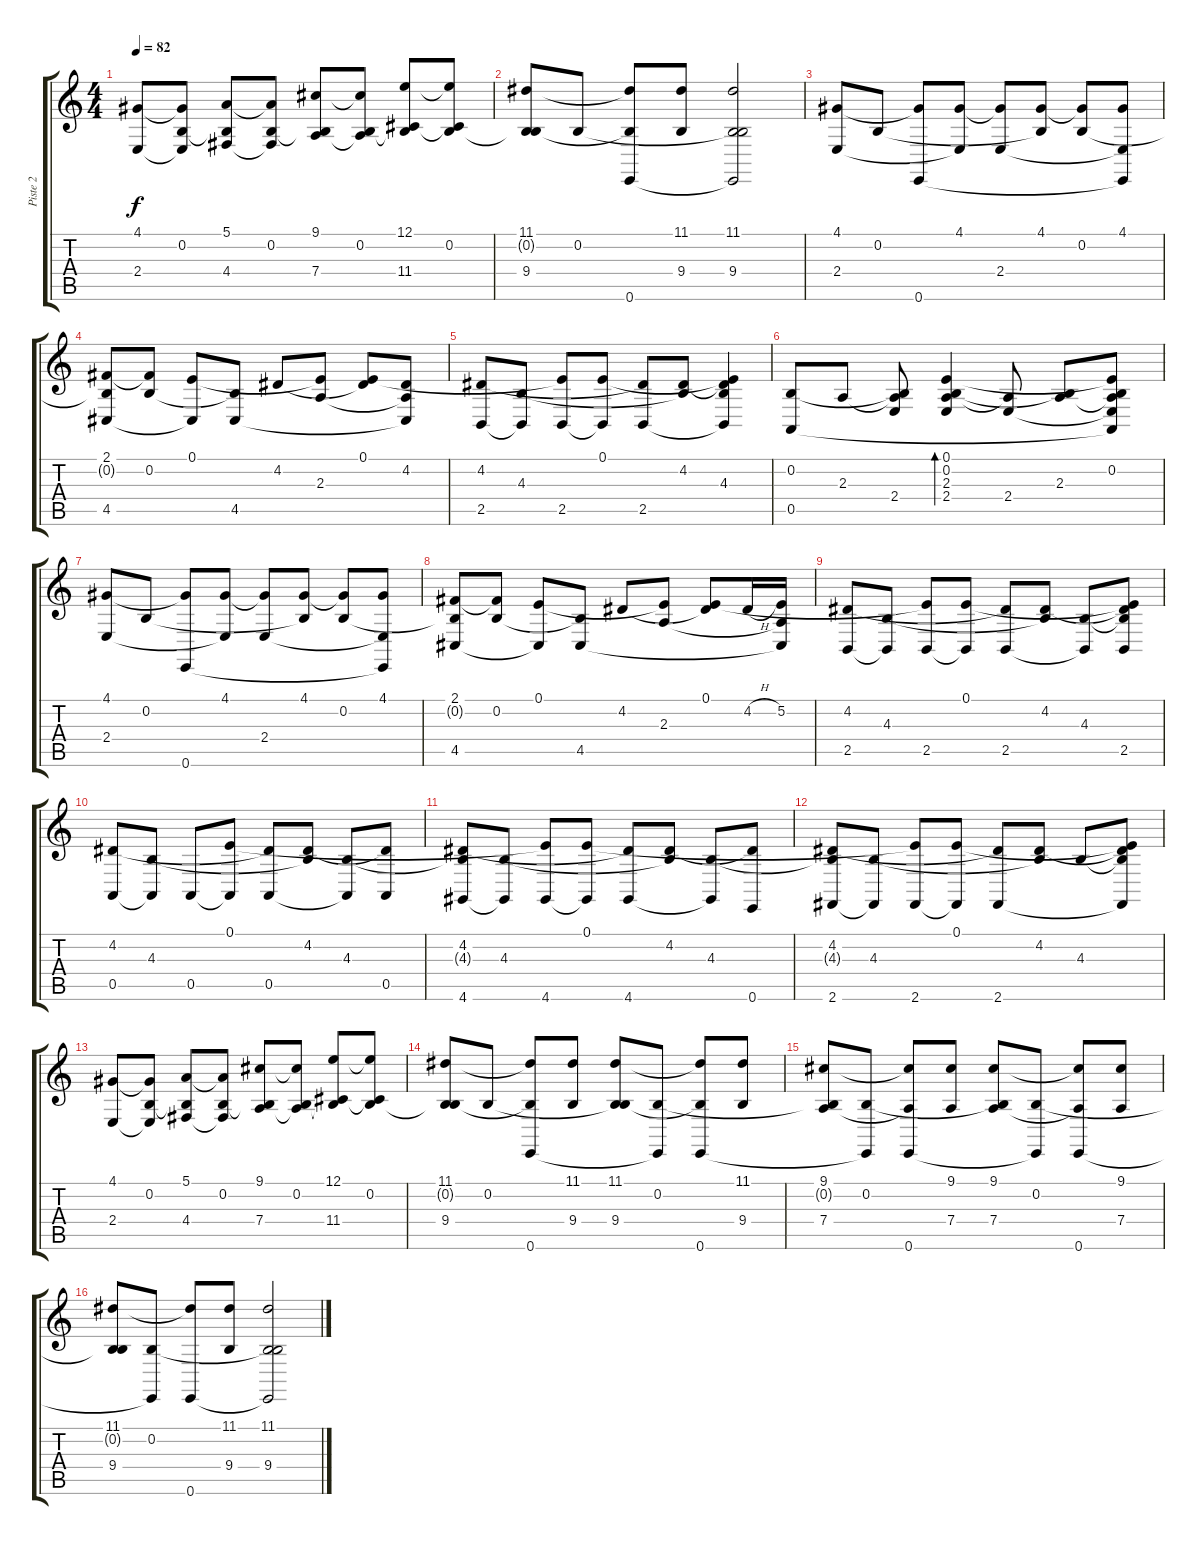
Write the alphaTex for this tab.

\track ("Piste 2" "Piste 2") {instrument synthvoice}
\staff {score tabs}
\tuning (E4 B3 G3 D3 A2 E2) {hide}
\ts (4 4)
\tempo 82
\clef g2
\ks c
(4.1 2.4).8{dy f} (4.1{t} 0.2 2.4{t}).8 (5.1 0.2{t} 4.4).8 (5.1{t} 0.2 4.4{t}).8 (9.1 0.2{t} 7.4).8 (9.1{t} 0.2 7.4{t}).8 (12.1 0.2{t} 11.4).8 (12.1{t} 0.2 11.4{t}).8 |
(11.1 0.2{t} 9.4).8 0.2.8 (11.1{t} 9.4{t} 0.6).8 (11.1 9.4).8 (11.1 0.2{t} 9.4 0.6{t}).2 |
(4.1 2.4).8 0.2.8 (4.1{t} 0.6).8 (4.1 2.4{t}).8 (4.1{t} 2.4).8 (4.1 0.2{t}).8 (4.1{t} 0.2).8 (4.1 2.4{t} 0.6{t}).8 |
(2.1 0.2{t} 4.5).8 (2.1{t} 0.2).8 (0.1 4.5{t}).8 (0.2{t} 4.5).8 4.2.8 (0.1{t} 2.3).8 (0.1 4.2{t}).8 (4.2 2.3{t} 4.5{t}).8 |
(4.2 2.5).8 (4.3 2.5{t}).8 (0.1{t} 2.5).8 (0.1 2.5{t}).8 (4.2{t} 2.5).8 (4.2 4.3{t}).8 (0.1{t} 4.2{t} 4.3 2.5{t}).4 |
(0.2 0.5).8 2.3.8 (0.2{t} 2.3{t} 2.4).8 (0.1 0.2 2.3 2.4).4{bd 120} (2.3{t} 2.4).8 (0.2{t} 2.3).8 (0.1{t} 0.2 2.3{t} 2.4{t} 0.5{t}).8 |
(4.1 2.4).8 0.2.8 (4.1{t} 0.6).8 (4.1 2.4{t}).8 (4.1{t} 2.4).8 (4.1 0.2{t}).8 (4.1{t} 0.2).8 (4.1 2.4{t} 0.6{t}).8 |
(2.1 0.2{t} 4.5).8 (2.1{t} 0.2).8 (0.1 4.5{t}).8 (0.2{t} 4.5).8 4.2.8 (0.1{t} 2.3).8 (0.1 4.2{t}).8 4.2{h}.16 (5.2 2.3{t} 4.5{t}).16 |
(4.2 2.5).8 (4.3 2.5{t}).8 (0.1{t} 2.5).8 (0.1 2.5{t}).8 (4.2{t} 2.5).8 (4.2 4.3{t}).8 (4.3 2.5{t}).8 (0.1{t} 4.2{t} 4.3{t} 2.5).8 |
(4.2 0.5).8 (4.3 0.5{t}).8 0.5.8 (0.1 0.5{t}).8 (4.2{t} 0.5).8 (4.2 4.3{t}).8 (4.3 0.5{t}).8 (4.2{t} 0.5).8 |
(4.2 4.3{t} 4.6).8 (4.3 4.6{t}).8 (0.1{t} 4.6).8 (0.1 4.6{t}).8 (4.2{t} 4.6).8 (4.2 4.3{t}).8 (4.3 4.6{t}).8 (4.2{t} 0.6).8 |
(4.2 4.3{t} 2.6).8 (4.3 2.6{t}).8 (0.1{t} 2.6).8 (0.1 2.6{t}).8 (4.2{t} 2.6).8 (4.2 4.3{t}).8 4.3.8 (0.1{t} 4.2{t} 4.3{t} 2.6{t}).8 |
(4.1 2.4).8 (4.1{t} 0.2 2.4{t}).8 (5.1 0.2{t} 4.4).8 (5.1{t} 0.2 4.4{t}).8 (9.1 0.2{t} 7.4).8 (9.1{t} 0.2 7.4{t}).8 (12.1 0.2{t} 11.4).8 (12.1{t} 0.2 11.4{t}).8 |
(11.1 0.2{t} 9.4).8 0.2.8 (11.1{t} 9.4{t} 0.6).8 (11.1 9.4).8 (11.1 0.2{t} 9.4).8 (0.2 0.6{t}).8 (11.1{t} 9.4{t} 0.6).8 (11.1 9.4).8 |
(9.1 0.2{t} 7.4).8 (0.2 0.6{t}).8 (9.1{t} 7.4{t} 0.6).8 (9.1 7.4).8 (9.1 0.2{t} 7.4).8 (0.2 0.6{t}).8 (9.1{t} 7.4{t} 0.6).8 (9.1 7.4).8 |
(11.1 0.2{t} 9.4).8 (0.2 0.6{t}).8 (11.1{t} 0.6).8 (11.1 9.4).8 (11.1 0.2{t} 9.4 0.6{t}).2
